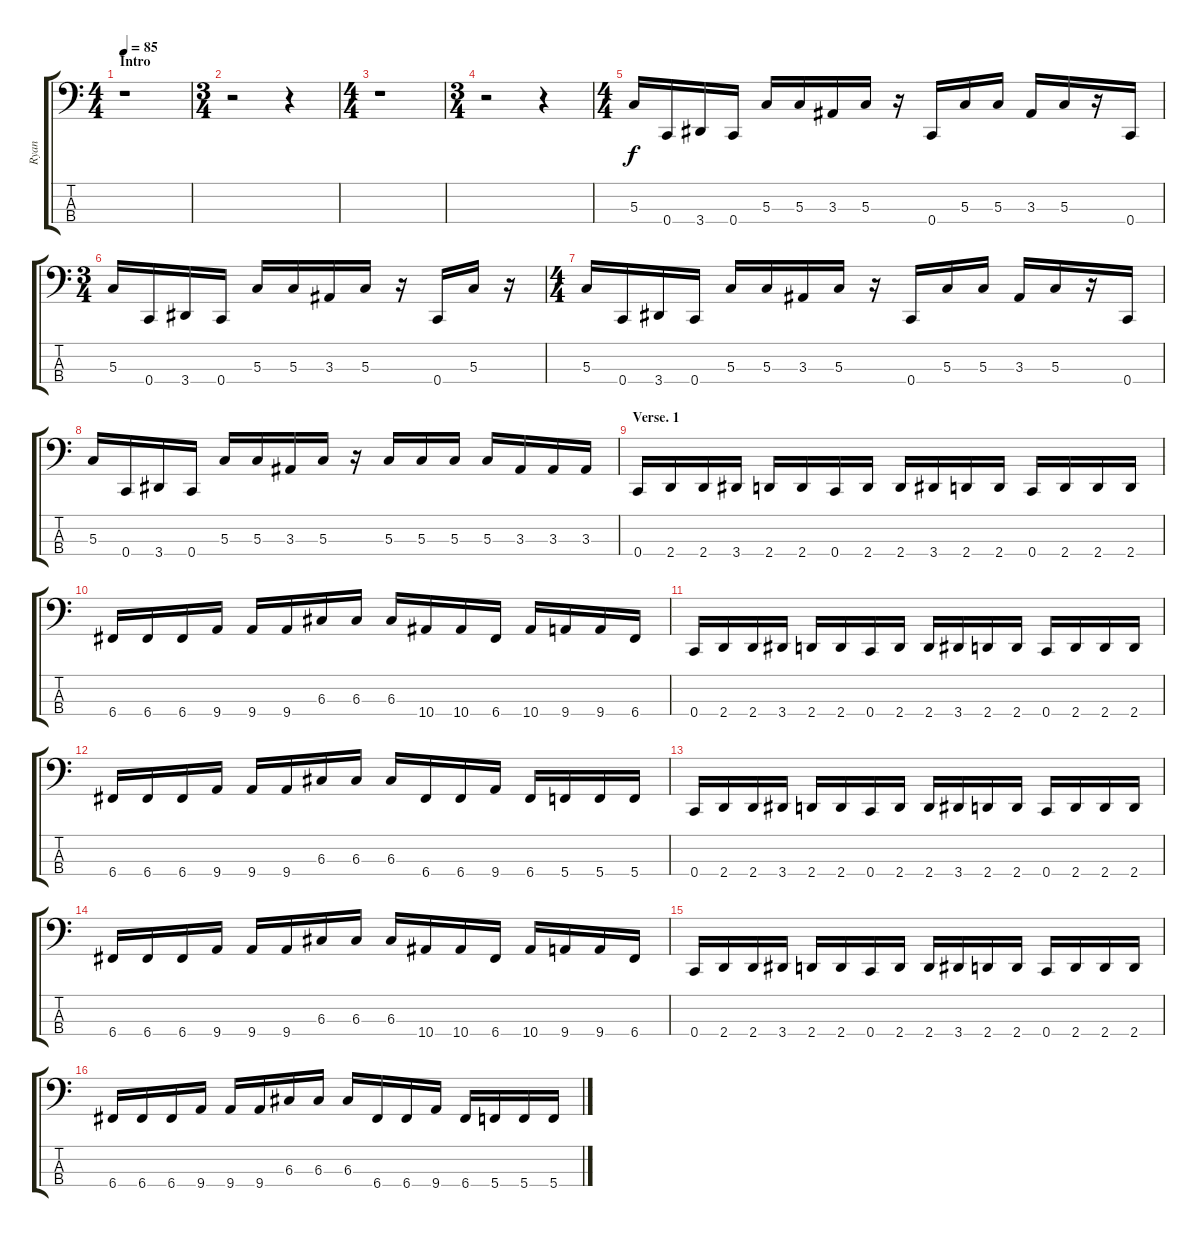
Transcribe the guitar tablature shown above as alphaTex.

\track ("Ryan" "Ryan") {instrument electricbassfinger}
\staff {score tabs}
\tuning (F2 C2 G1 C1) {hide}
\ts (4 4)
\section ("" "Intro")
\tempo 85
\clef f4
\ks c
r.1{dy f instrument electricbassfinger} |
\ts (3 4)
r.2 r.4 |
\ts (4 4)
r.1 |
\ts (3 4)
r.2 r.4 |
\ts (4 4)
5.3.16 0.4.16 3.4.16 0.4.16 5.3.16 5.3.16 3.3.16 5.3.16 r.16 0.4.16 5.3.16 5.3.16 3.3.16 5.3.16 r.16 0.4.16 |
\ts (3 4)
5.3.16 0.4.16 3.4.16 0.4.16 5.3.16 5.3.16 3.3.16 5.3.16 r.16 0.4.16 5.3.16 r.16 |
\ts (4 4)
5.3.16 0.4.16 3.4.16 0.4.16 5.3.16 5.3.16 3.3.16 5.3.16 r.16 0.4.16 5.3.16 5.3.16 3.3.16 5.3.16 r.16 0.4.16 |
5.3.16 0.4.16 3.4.16 0.4.16 5.3.16 5.3.16 3.3.16 5.3.16 r.16 5.3.16 5.3.16 5.3.16 5.3.16 3.3.16 3.3.16 3.3.16 |
\section ("" "Verse. 1")
0.4.16 2.4.16 2.4.16 3.4.16 2.4.16 2.4.16 0.4.16 2.4.16 2.4.16 3.4.16 2.4.16 2.4.16 0.4.16 2.4.16 2.4.16 2.4.16 |
6.4.16 6.4.16 6.4.16 9.4.16 9.4.16 9.4.16 6.3.16 6.3.16 6.3.16 10.4.16 10.4.16 6.4.16 10.4.16 9.4.16 9.4.16 6.4.16 |
0.4.16 2.4.16 2.4.16 3.4.16 2.4.16 2.4.16 0.4.16 2.4.16 2.4.16 3.4.16 2.4.16 2.4.16 0.4.16 2.4.16 2.4.16 2.4.16 |
6.4.16 6.4.16 6.4.16 9.4.16 9.4.16 9.4.16 6.3.16 6.3.16 6.3.16 6.4.16 6.4.16 9.4.16 6.4.16 5.4.16 5.4.16 5.4.16 |
0.4.16 2.4.16 2.4.16 3.4.16 2.4.16 2.4.16 0.4.16 2.4.16 2.4.16 3.4.16 2.4.16 2.4.16 0.4.16 2.4.16 2.4.16 2.4.16 |
6.4.16 6.4.16 6.4.16 9.4.16 9.4.16 9.4.16 6.3.16 6.3.16 6.3.16 10.4.16 10.4.16 6.4.16 10.4.16 9.4.16 9.4.16 6.4.16 |
0.4.16 2.4.16 2.4.16 3.4.16 2.4.16 2.4.16 0.4.16 2.4.16 2.4.16 3.4.16 2.4.16 2.4.16 0.4.16 2.4.16 2.4.16 2.4.16 |
6.4.16 6.4.16 6.4.16 9.4.16 9.4.16 9.4.16 6.3.16 6.3.16 6.3.16 6.4.16 6.4.16 9.4.16 6.4.16 5.4.16 5.4.16 5.4.16
